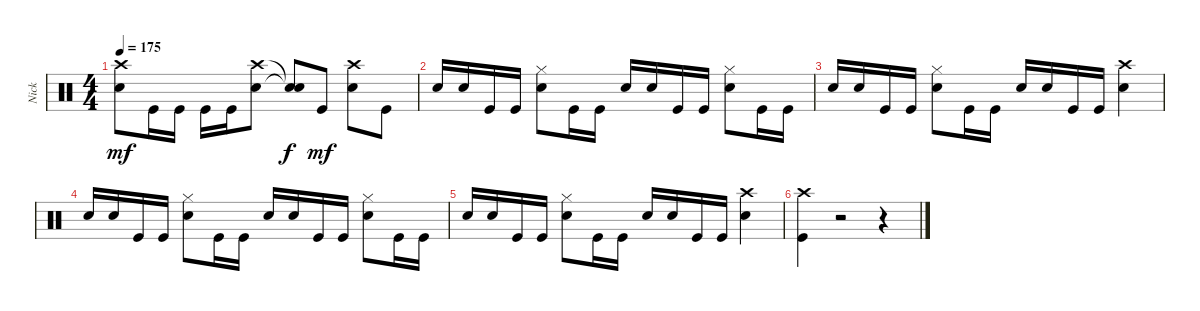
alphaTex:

\track ("Nick" "Nick") {instrument percussion}
\staff {score}
\articulation defaults
\ts (4 4)
\tempo 175
\clef neutral
\ks c
("Crash high (hit)" "Snare (hit) 2").8{dy mf} "Kick (hit)".16 "Kick (hit)".16 "Kick (hit)".16 "Kick (hit)".16 ("Crash high (hit)" "Snare (hit) 2").8 ("Snare (hit)"{t} "Snare (hit)"{t}).8{dy f} "Kick (hit)".8{dy mf} ("Crash high (hit)" "Snare (hit) 2").8 "Kick (hit)".8 |
"Snare (hit) 2".16 "Snare (hit) 2".16 "Kick (hit)".16 "Kick (hit)".16 ("Hi-Hat (closed)" "Snare (hit) 2").8 "Kick (hit)".16 "Kick (hit)".16 "Snare (hit) 2".16 "Snare (hit) 2".16 "Kick (hit)".16 "Kick (hit)".16 ("Hi-Hat (closed)" "Snare (hit) 2").8 "Kick (hit)".16 "Kick (hit)".16 |
"Snare (hit) 2".16 "Snare (hit) 2".16 "Kick (hit)".16 "Kick (hit)".16 ("Hi-Hat (closed)" "Snare (hit) 2").8 "Kick (hit)".16 "Kick (hit)".16 "Snare (hit) 2".16 "Snare (hit) 2".16 "Kick (hit)".16 "Kick (hit)".16 ("Crash high (hit)" "Snare (hit) 2").4 |
"Snare (hit) 2".16 "Snare (hit) 2".16 "Kick (hit)".16 "Kick (hit)".16 ("Hi-Hat (closed)" "Snare (hit) 2").8 "Kick (hit)".16 "Kick (hit)".16 "Snare (hit) 2".16 "Snare (hit) 2".16 "Kick (hit)".16 "Kick (hit)".16 ("Hi-Hat (closed)" "Snare (hit) 2").8 "Kick (hit)".16 "Kick (hit)".16 |
"Snare (hit) 2".16 "Snare (hit) 2".16 "Kick (hit)".16 "Kick (hit)".16 ("Hi-Hat (closed)" "Snare (hit) 2").8 "Kick (hit)".16 "Kick (hit)".16 "Snare (hit) 2".16 "Snare (hit) 2".16 "Kick (hit)".16 "Kick (hit)".16 ("Crash high (hit)" "Snare (hit) 2").4 |
("Kick (hit)" "Crash high (hit)").4 r.2 r.4
